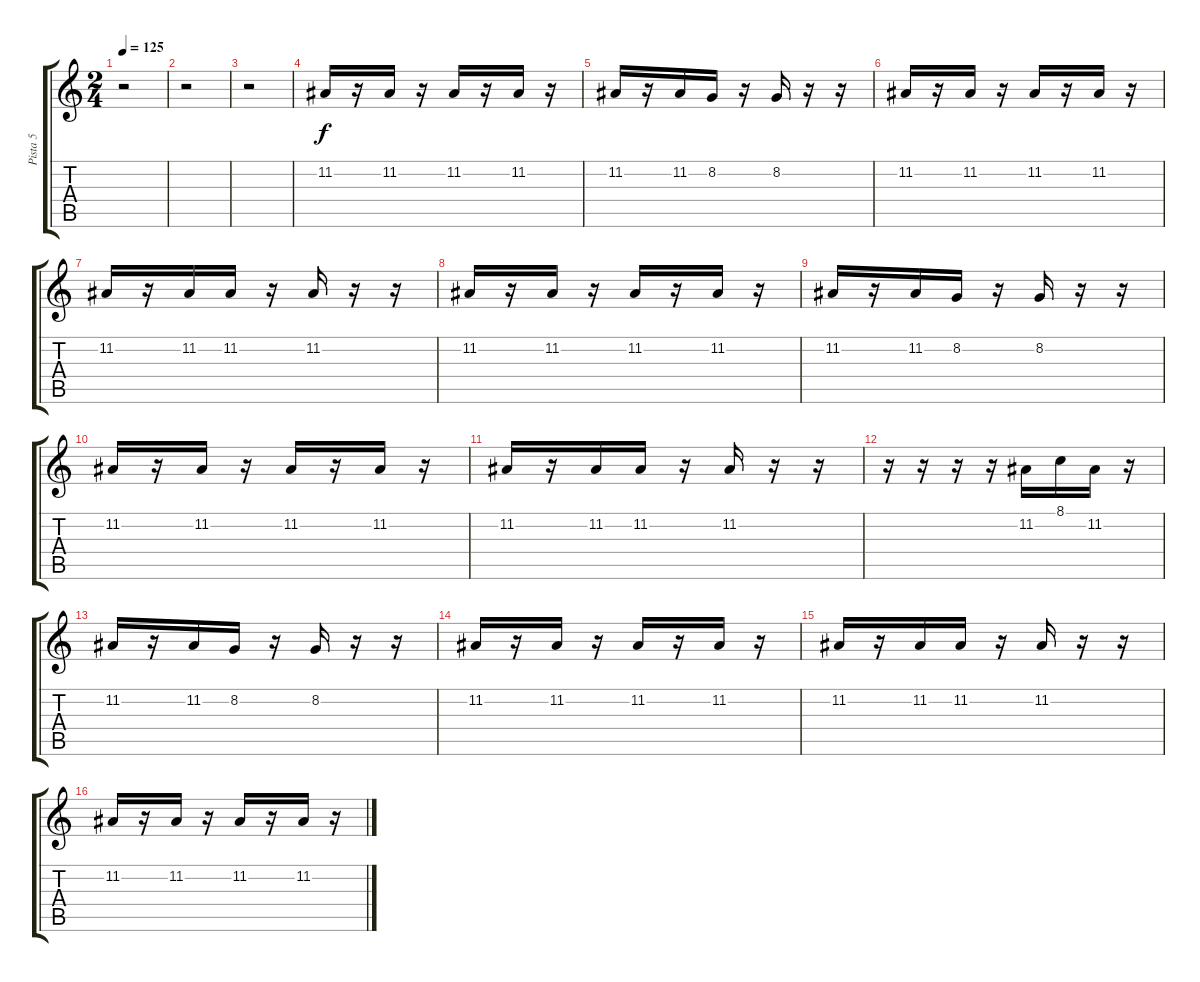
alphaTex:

\track ("Pista 5" "Pista 5") {instrument brightacousticpiano}
\staff {score tabs}
\tuning (E4 B3 G3 D3 A2 E2) {hide}
\ts (2 4)
\tempo 125
\clef g2
\ks c
r.2{dy f} |
r.2 |
r.2 |
11.2.16 r.16 11.2.16 r.16 11.2.16 r.16 11.2.16 r.16 |
11.2.16 r.16 11.2.16 8.2.16 r.16 8.2.16 r.16 r.16 |
11.2.16 r.16 11.2.16 r.16 11.2.16 r.16 11.2.16 r.16 |
11.2.16 r.16 11.2.16 11.2.16 r.16 11.2.16 r.16 r.16 |
11.2.16 r.16 11.2.16 r.16 11.2.16 r.16 11.2.16 r.16 |
11.2.16 r.16 11.2.16 8.2.16 r.16 8.2.16 r.16 r.16 |
11.2.16 r.16 11.2.16 r.16 11.2.16 r.16 11.2.16 r.16 |
11.2.16 r.16 11.2.16 11.2.16 r.16 11.2.16 r.16 r.16 |
r.16 r.16 r.16 r.16 11.2.16 8.1.16 11.2.16 r.16 |
11.2.16 r.16 11.2.16 8.2.16 r.16 8.2.16 r.16 r.16 |
11.2.16 r.16 11.2.16 r.16 11.2.16 r.16 11.2.16 r.16 |
11.2.16 r.16 11.2.16 11.2.16 r.16 11.2.16 r.16 r.16 |
11.2.16 r.16 11.2.16 r.16 11.2.16 r.16 11.2.16 r.16
